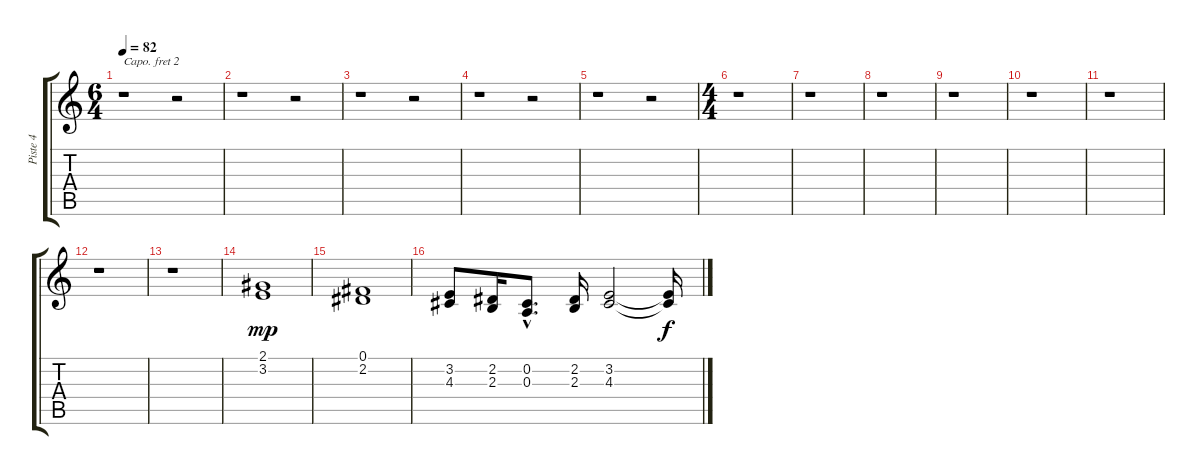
\track ("Piste 4" "Piste 4") {instrument stringensemble2}
\staff {score tabs}
\capo 2
\tuning (E4 B3 G3 D3 A2 E2) {hide}
\ts (6 4)
\tempo 82
\clef g2
\ks c
r.1{dy mp} r.2 |
r.1 r.2 |
r.1 r.2 |
r.1 r.2 |
r.1 r.2 |
\ts (4 4)
r.1 |
r.1 |
r.1 |
r.1 |
r.1 |
r.1 |
r.1 |
r.1 |
(2.1 3.2).1 |
(0.1 2.2).1 |
(3.2 4.3).8 (2.2 2.3).16 (0.2{hac} 0.3{hac}).8{d} (2.2 2.3).16 (3.2 4.3).2 (3.2{t} 4.3{t}).16{dy f}
